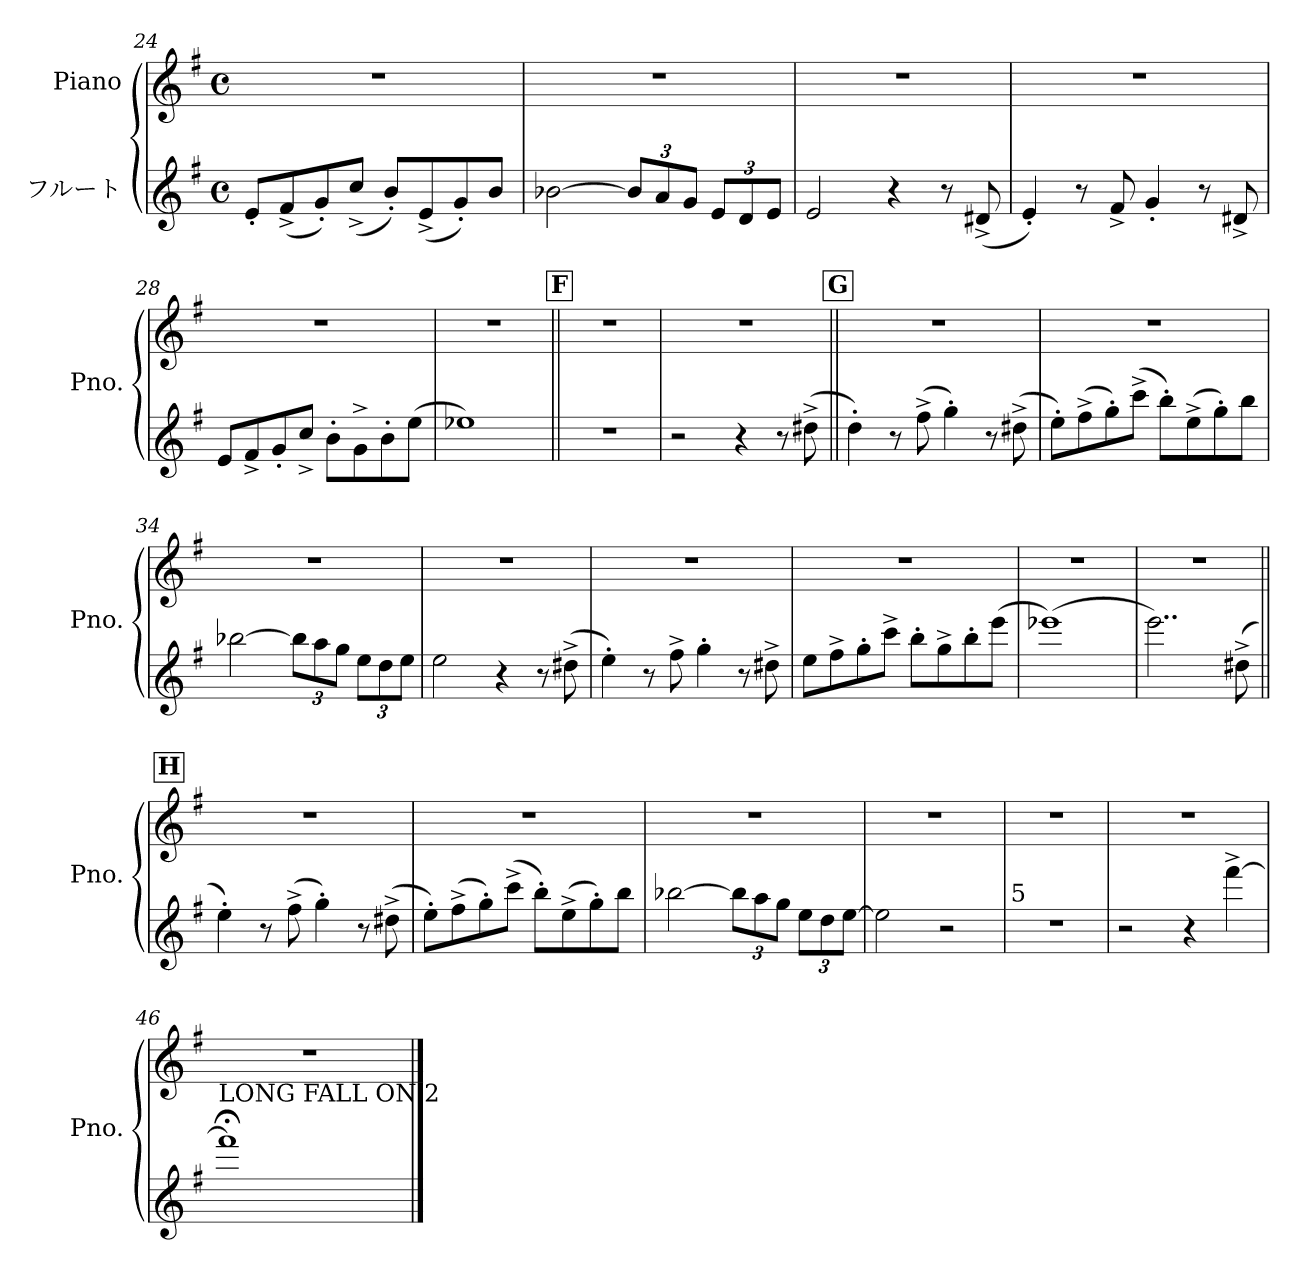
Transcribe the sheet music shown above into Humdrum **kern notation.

**kern	**kern
*part2	*part1
*staff2	*staff1
*I"フルート	*I"Piano
*	*I'Pno.
!!LO:LB:g=z
*clefG2	*clefG2
*k[f#]	*k[f#]
*M4/4	*M4/4
*met(c)	*met(c)
=24	=24
8e'/L	1r
(8f#^/	.
8g'/)	.
(8cc^/J	.
8b'/L)	.
(8e^/	.
8g'/)	.
8b/J	.
=25	=25
[2b-X\	1r
*Xbrackettup	*
12b-/L]	.
12a/	.
12g/J	.
12e/L	.
12d/	.
12e/J	.
=26	=26
2e/	1r
4r	.
8r	.
(8d#X^/	.
=27	=27
4e'/)	1r
8r	.
8f#^/	.
4g'/	.
8r	.
8d#X^/	.
!!LO:LB:g=z
=28	=28
8e/L	1r
8f#^/	.
8g'/	.
8cc^/J	.
8b'\L	.
8g^\	.
8b'\	.
(8ee\J	.
=29	=29
1ee-X)	1r
!!LO:REH:place=s1:a:B:fs=14:t=F
=30||	=30||
1r	1r
=31	=31
2r	1r
4r	.
8r	.
(8dd#X^\	.
!!LO:LB:g=z
!!LO:REH:place=s1:a:B:fs=14:t=G
=32||	=32||
4dd'\)	1r
8r	.
(8ff#^\	.
4gg'\)	.
8r	.
(8dd#X^\	.
=33	=33
8ee'\L)	1r
(8ff#^\	.
8gg'\)	.
(8ccc^\J	.
8bb'\L)	.
(8ee^\	.
8gg'\)	.
8bb\J	.
=34	=34
[2bb-X\	1r
12bb-\L]	.
12aa\	.
12gg\J	.
12ee\L	.
12dd\	.
12ee\J	.
=35	=35
2ee\	1r
4r	.
8r	.
(8dd#X^\	.
!!LO:LB:g=z
=36	=36
4ee'\)	1r
8r	.
8ff#^\	.
4gg'\	.
8r	.
8dd#X^\	.
=37	=37
8ee\L	1r
8ff#^\	.
8gg'\	.
8ccc^\J	.
8bb'\L	.
8gg^\	.
8bb'\	.
(8eee\J	.
=38	=38
(1eee-X)	1r
=39	=39
2..eee\)	1r
(8dd#X^\	.
!!LO:LB:g=z
!!LO:REH:place=s1:a:B:fs=14:t=H
=40||	=40||
4ee'\)	1r
8r	.
(8ff#^\	.
4gg'\)	.
8r	.
(8dd#X^\	.
=41	=41
8ee'\L)	1r
(8ff#^\	.
8gg'\)	.
(8ccc^\J	.
8bb'\L)	.
(8ee^\	.
8gg'\)	.
8bb\J	.
=42	=42
[2bb-X\	1r
12bb-\L]	.
12aa\	.
12gg\J	.
12ee\L	.
12dd\	.
[12ee\J	.
=43	=43
2ee\]	1r
2r	.
!!LO:LB:g=z
=44	=44
!LO:TX:a:t=5	!
1r	1r
=45	=45
2r	1r
4r	.
[4fff#^\	.
=46	=46
!LO:TX:a:t=LONG FALL ON 2	!
1fff#;<]	1r
==	==
*-	*-
